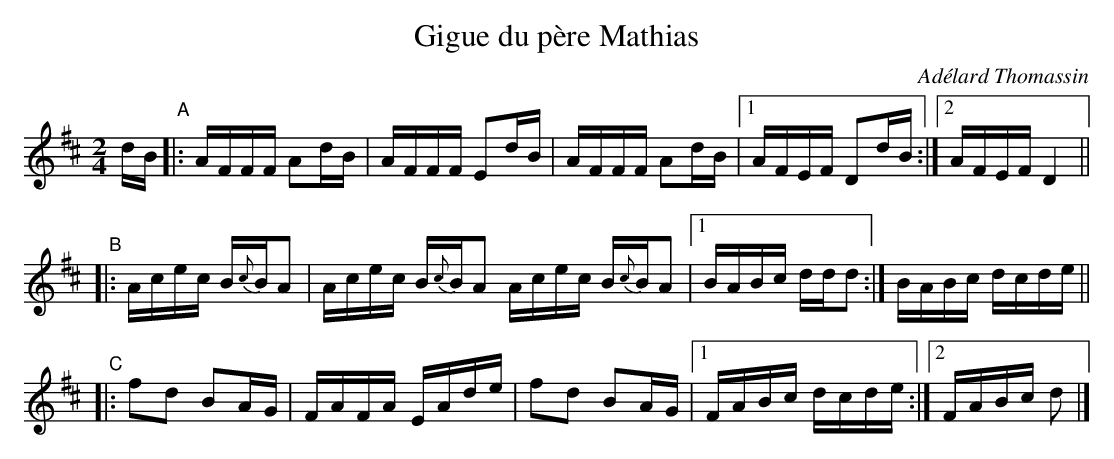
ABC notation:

X:1
T: Gigue du p\`ere Mathias
C: Ad\'elard Thomassin
M: 2/4
L: 1/16
K: D
dB "A"\
|: AFFF A2dB | AFFF E2dB | AFFF A2dB |1AFEF D2dB :|2 AFEF D4 ||
"B"\
|: Acec B{c}BA2 | Acec B{c}BA2 Acec B{c}BA2 |1 BABc ddd2 :| BABc dcde ||
"C"\
|: f2d2 B2AG | FAFA EAde | f2d2 B2AG |1FABc dcde :|2 FABc d2 |]
